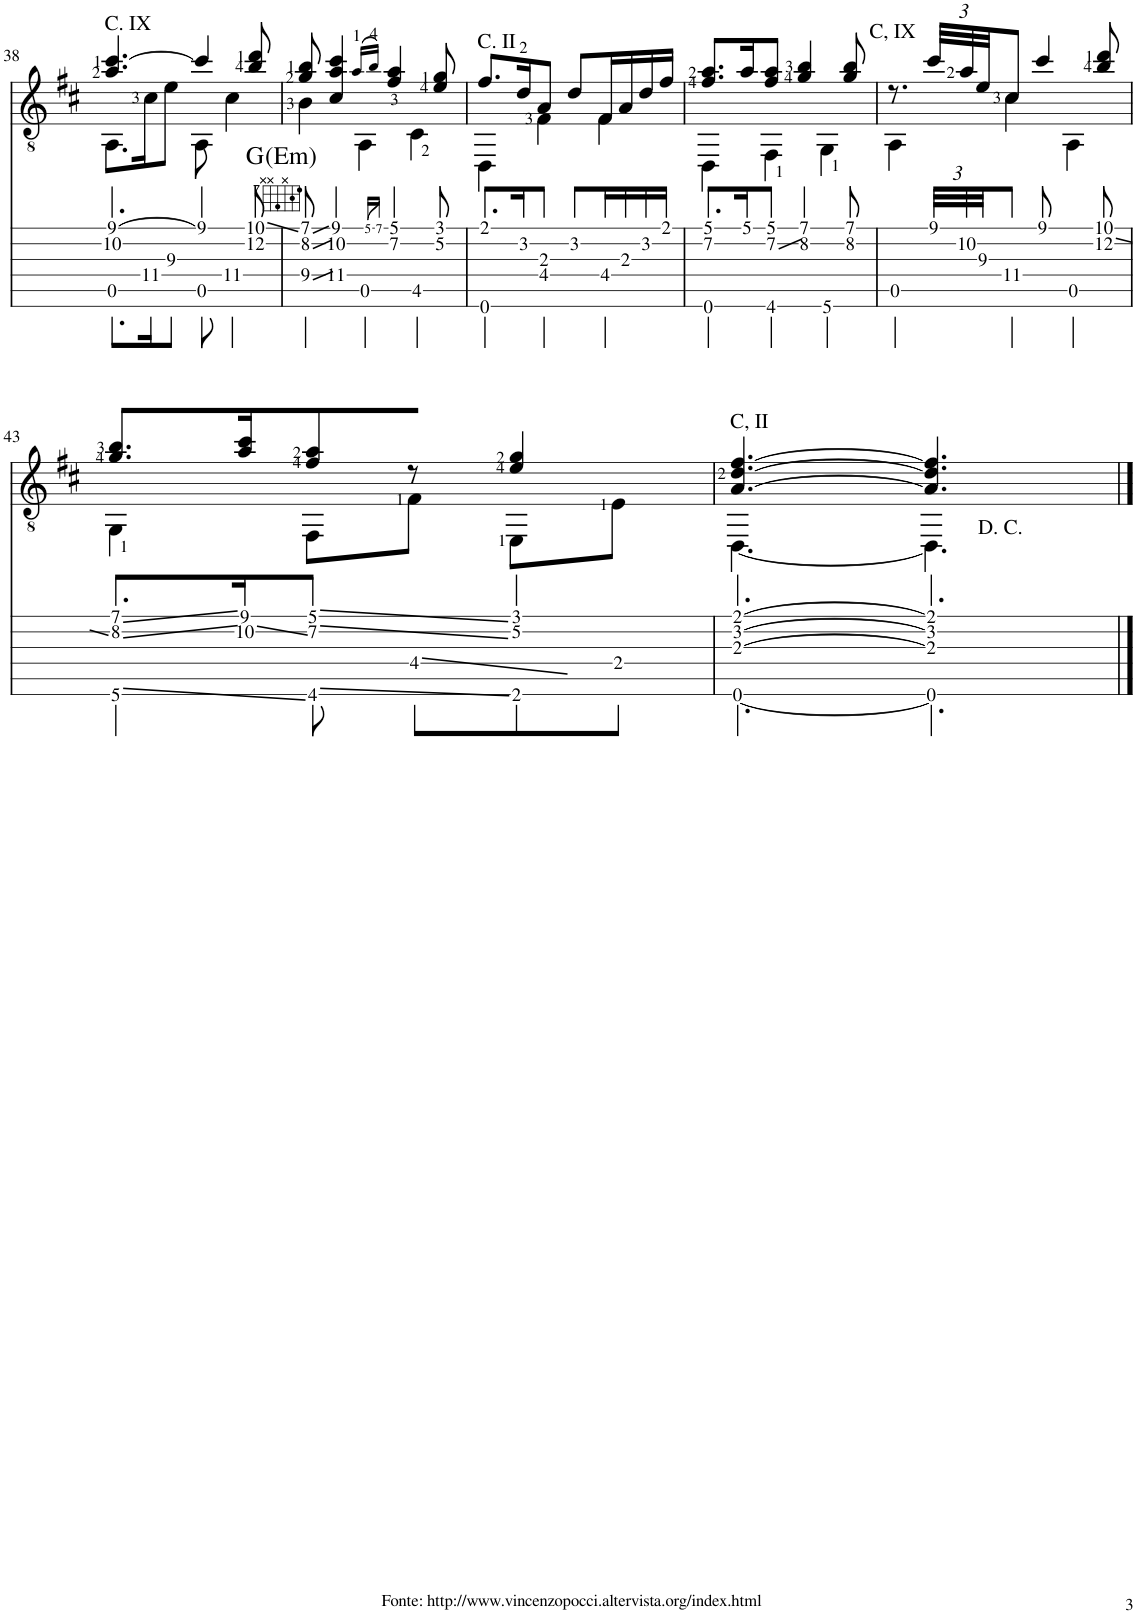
**kern	**harte	**kern
*part2	*part2	*part1
*staff2	*	*staff1
*I"Chitarra classica (Intavolatura)	*	*I"Chitarra classica
!!LO:PB:g=z
*	*	*clefGv2
*k[f#c#]	*	*k[f#c#]
*M6/8	*	*M6/8
=38	=38	=38
*^	*	*^
!	!	!	!LO:TX:a:t=C. IX	!
4.a/ [4.cc#/	8.AA\L	.	4.a/ [4.cc#/	8.AA\L
.	16c#\K	.	.	16c#\K
.	8e\J	.	.	8e\J
4cc#/]	8AA\	.	4cc#/]	8AA\
.	4c#\	.	.	4c#\
8b/ 8dd/	.	.	8b/ 8dd/	.
=39	=39	=39	=39	=39
8g/ 8b/	4B\	G:maj	8g/ 8b/	4B\
4c#/ 4a/ 4cc#/	.	.	4c#/ 4a/ 4cc#/	.
.	4AA\	.	.	4AA\
(16qa/LL	.	.	(16qa/LL	.
16qb/JJ)	.	.	16qb/JJ)	.
4f#/ 4a/	.	.	4f#/ 4a/	.
.	4C#\	.	.	4C#\
8e/ 8g/	.	.	8e/ 8g/	.
=40	=40	=40	=40	=40
!	!	!	!LO:TX:a:t=C. II	!
8.f#/L	4DD\	.	8.f#/L	4DD\
16d/K	.	.	16d/K	.
8A/J	4F#\	.	8A/J	4F#\
8d/L	.	.	8d/L	.
16F#/L	4F#\	.	16F#/L	4F#\
16A/	.	.	16A/	.
16d/	.	.	16d/	.
16f#/JJ	.	.	16f#/JJ	.
=41	=41	=41	=41	=41
8.f#/ 8.a/L	4DD\	.	8.f#/ 8.a/L	4DD\
16a/K	.	.	16a/K	.
8f#/ 8a/J	4FF#\	.	8f#/ 8a/J	4FF#\
4g/ 4b/	.	.	4g/ 4b/	.
.	4GG\	.	.	4GG\
8g/ 8b/	.	.	8g/ 8b/	.
=42	=42	=42	=42	=42
8.r	4AA\	.	8.r	4AA\
*Xbrackettup	*	*	*Xbrackettup	*
!	!	!	!LO:TX:a:t=C, IX	!
48cc#/LLL	.	.	48cc#/LLL	.
48a/	.	.	48a/	.
48e/JJ	.	.	48e/JJ	.
8c#/J	4c#\	.	8c#/J	4c#\
8cc#/	.	.	4cc#/	.
8r	4AA\	.	.	4AA\
8b/ 8dd/	.	.	8b/ 8dd/	.
!!LO:LB:g=z	!!
=43	=43	=43	=43	=43
8.g/ 8.b/L	4GG\	.	8.g/ 8.b/L	4GG\
16a/ 16cc#/K	.	.	16a/ 16cc#/K	.
8f#/ 8a/J	8FF#\	.	8f#/ 8a/	8FF#\L
8r	8F#\L	.	8r	8F#\J
4e/ 4g/	8EE\	.	4e/ 4g/	8EE\L
.	8E\J	.	.	8E\J
=44	=44	=44	=44	=44
!	!	!	!LO:TX:a:t=C, II	!
[4.A/ [4.d/ [4.f#/	[4.DD\	.	[4.A/ [4.d/ [4.f#/	[4.DD\
4.A/] 4.d/] 4.f#/]	4.DD\]	.	4.A/] 4.d/] 4.f#/]	4.DD\]
*v	*v	*	*	*
*	*	*v	*v
==	==	==
*-	*-	*-
